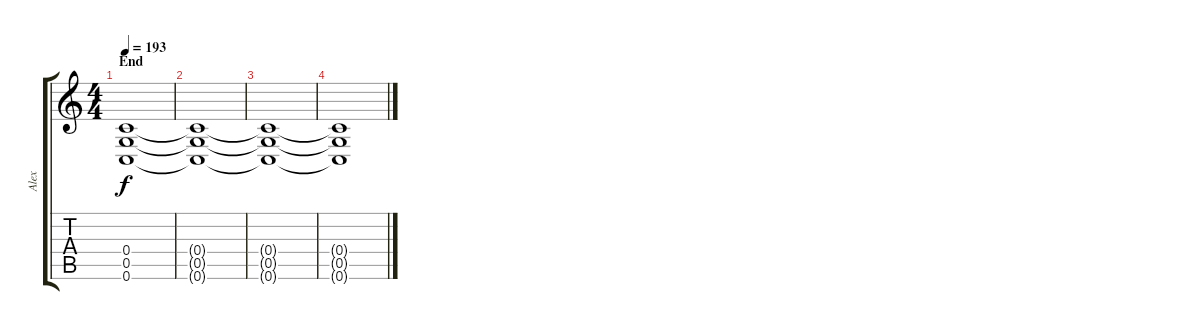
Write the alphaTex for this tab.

\track ("Alex" "Alex") {instrument distortionguitar}
\staff {score tabs}
\tuning (D4 A3 F3 C3 G2 C2) {hide}
\ts (4 4)
\section ("" "End")
\tempo 193
\clef g2
\ks c
(0.4 0.5 0.6).1{dy f} |
(0.4{t} 0.5{t} 0.6{t}).1 |
(0.4{t} 0.5{t} 0.6{t}).1 |
(0.4{t} 0.5{t} 0.6{t}).1
